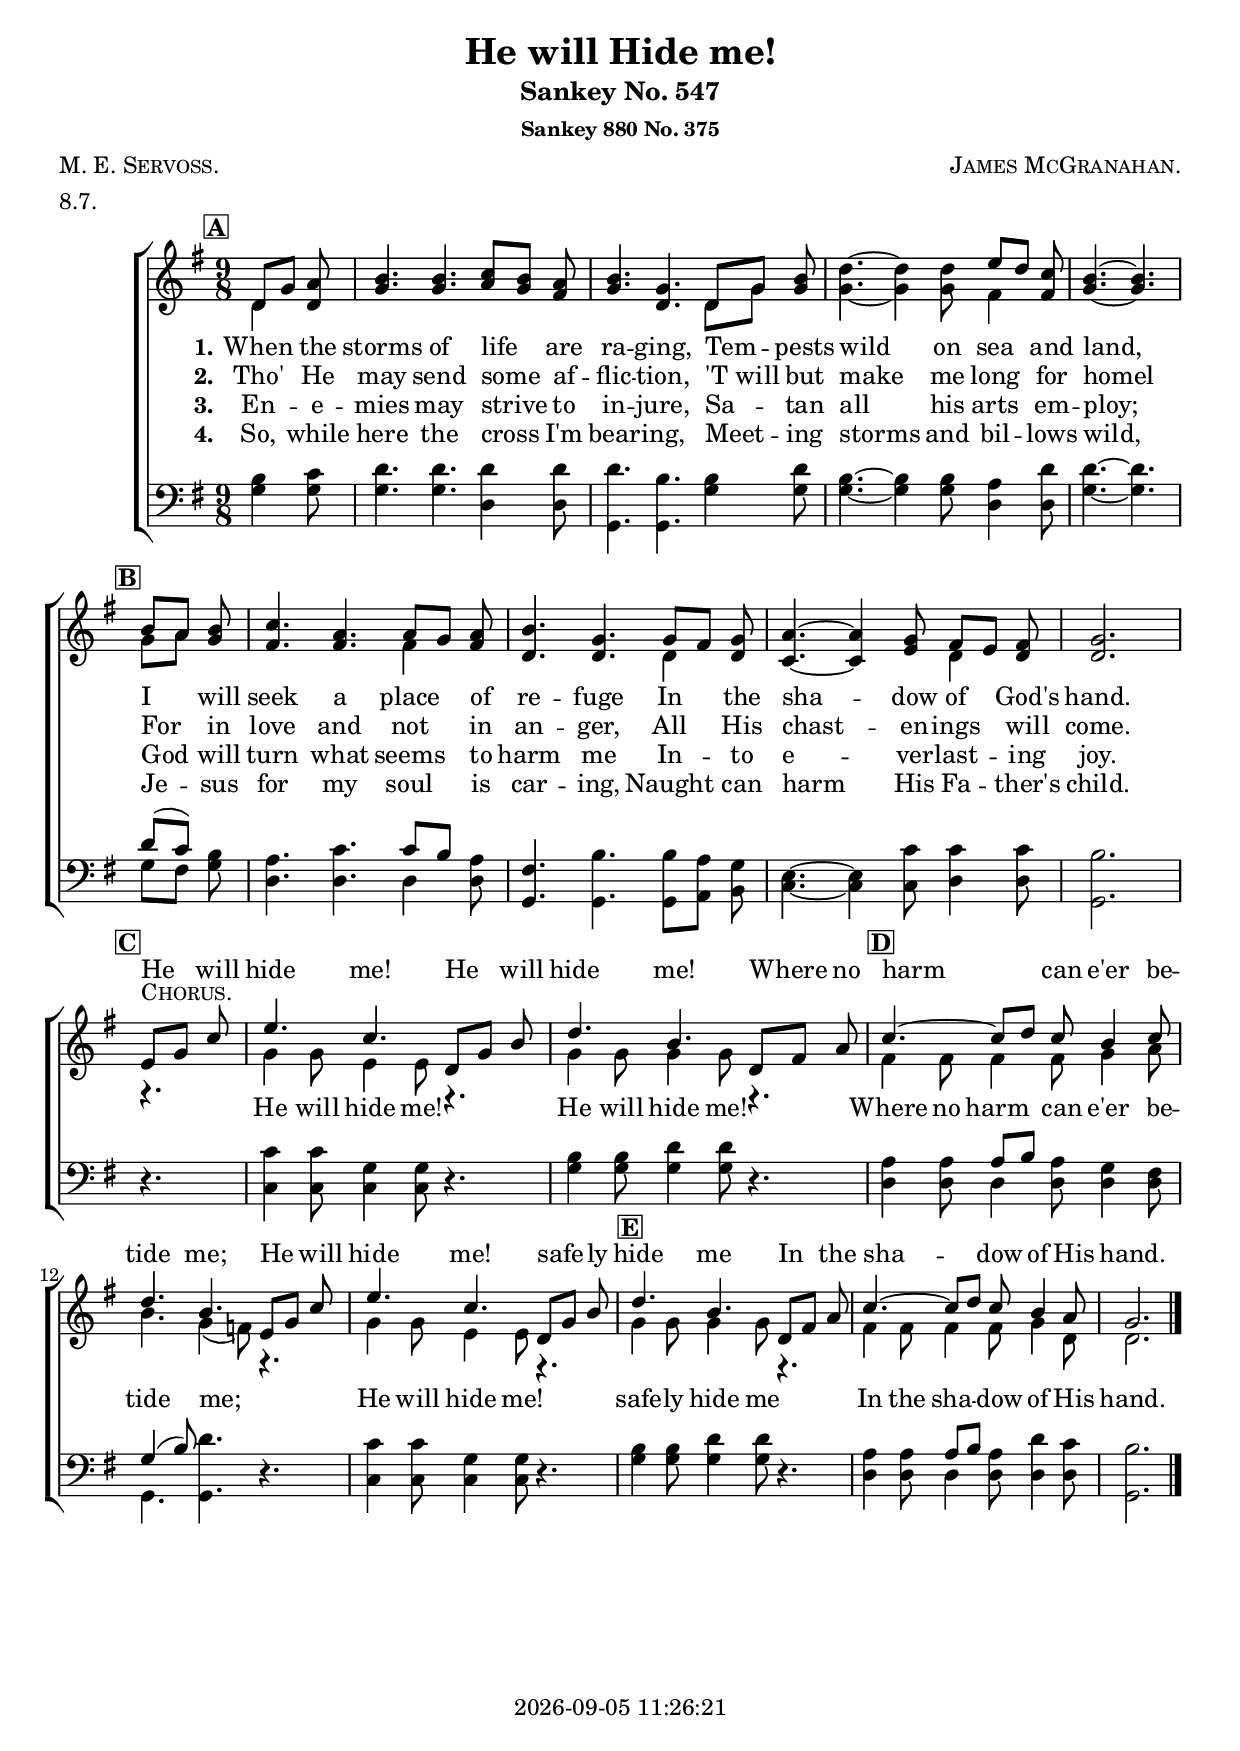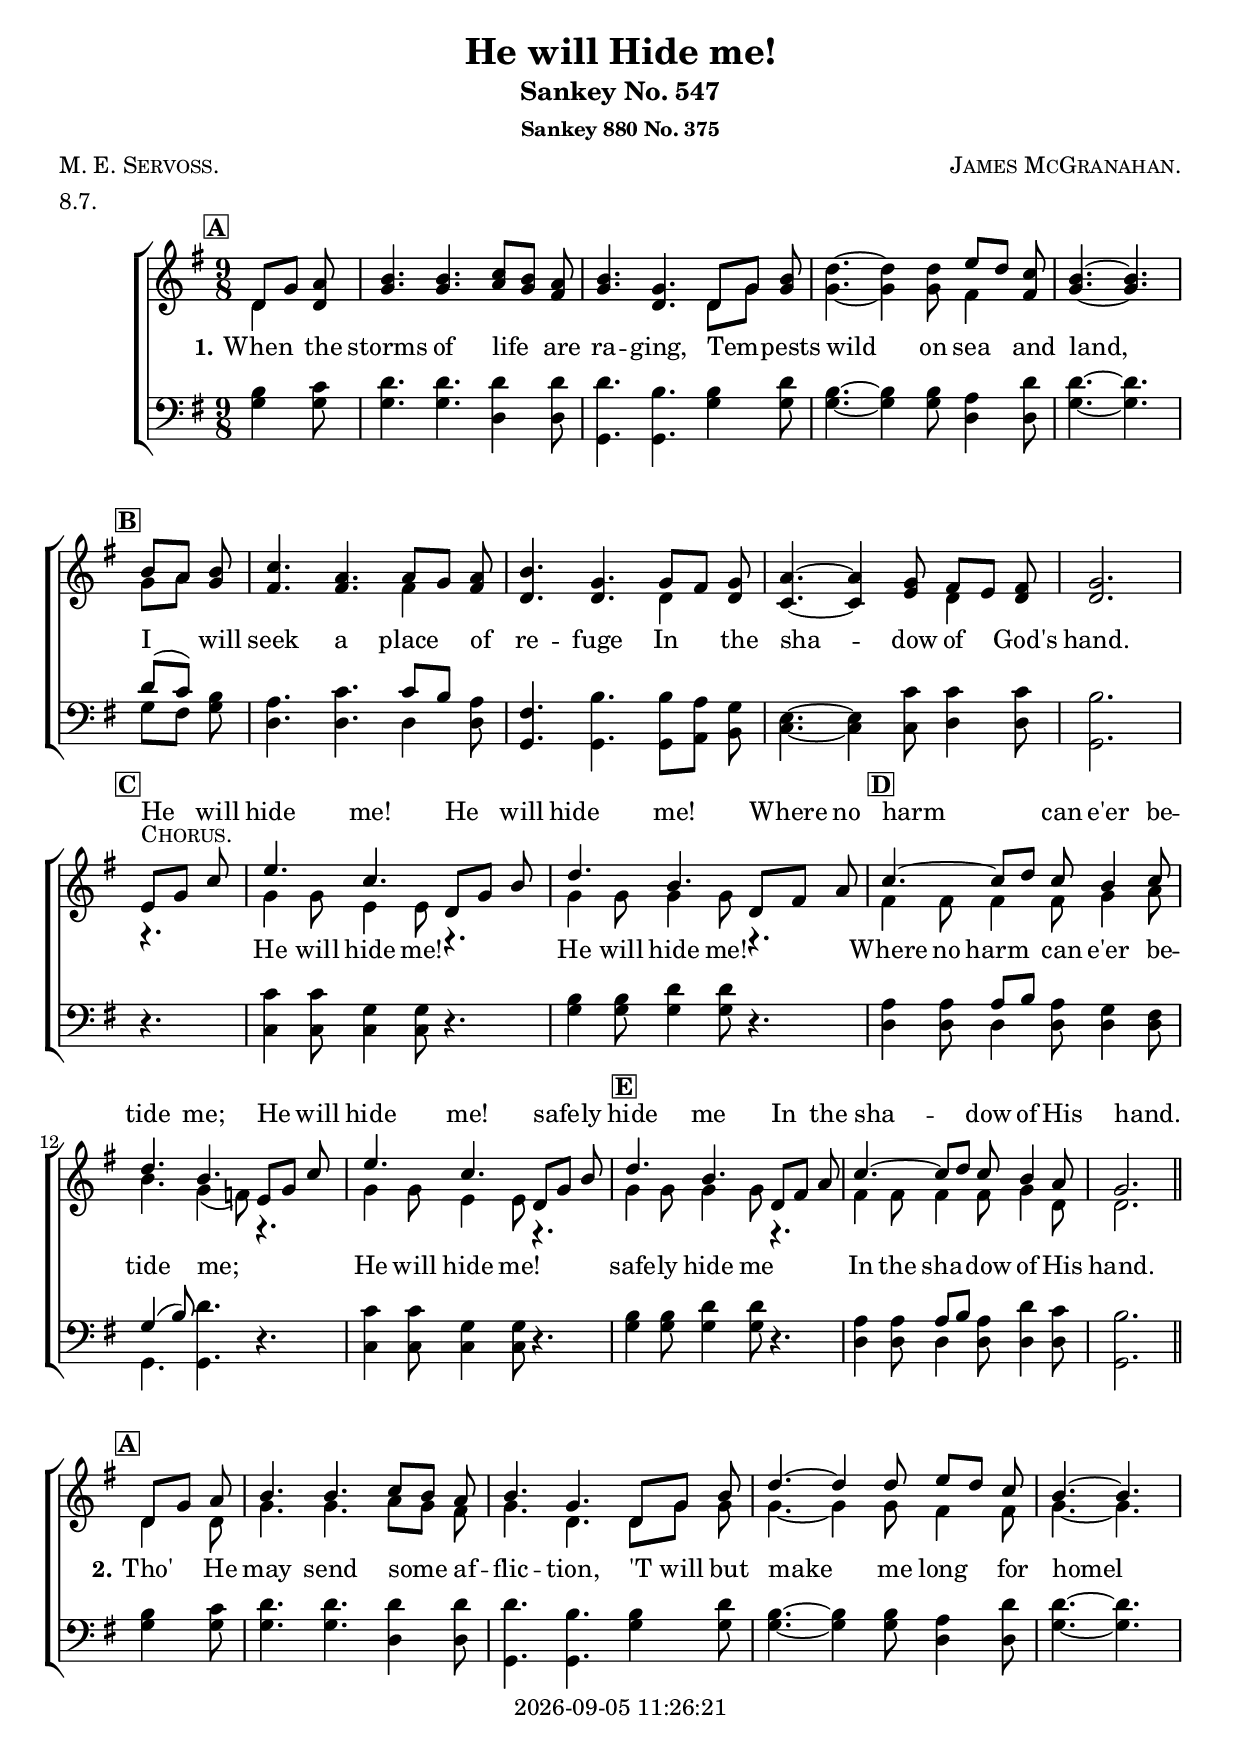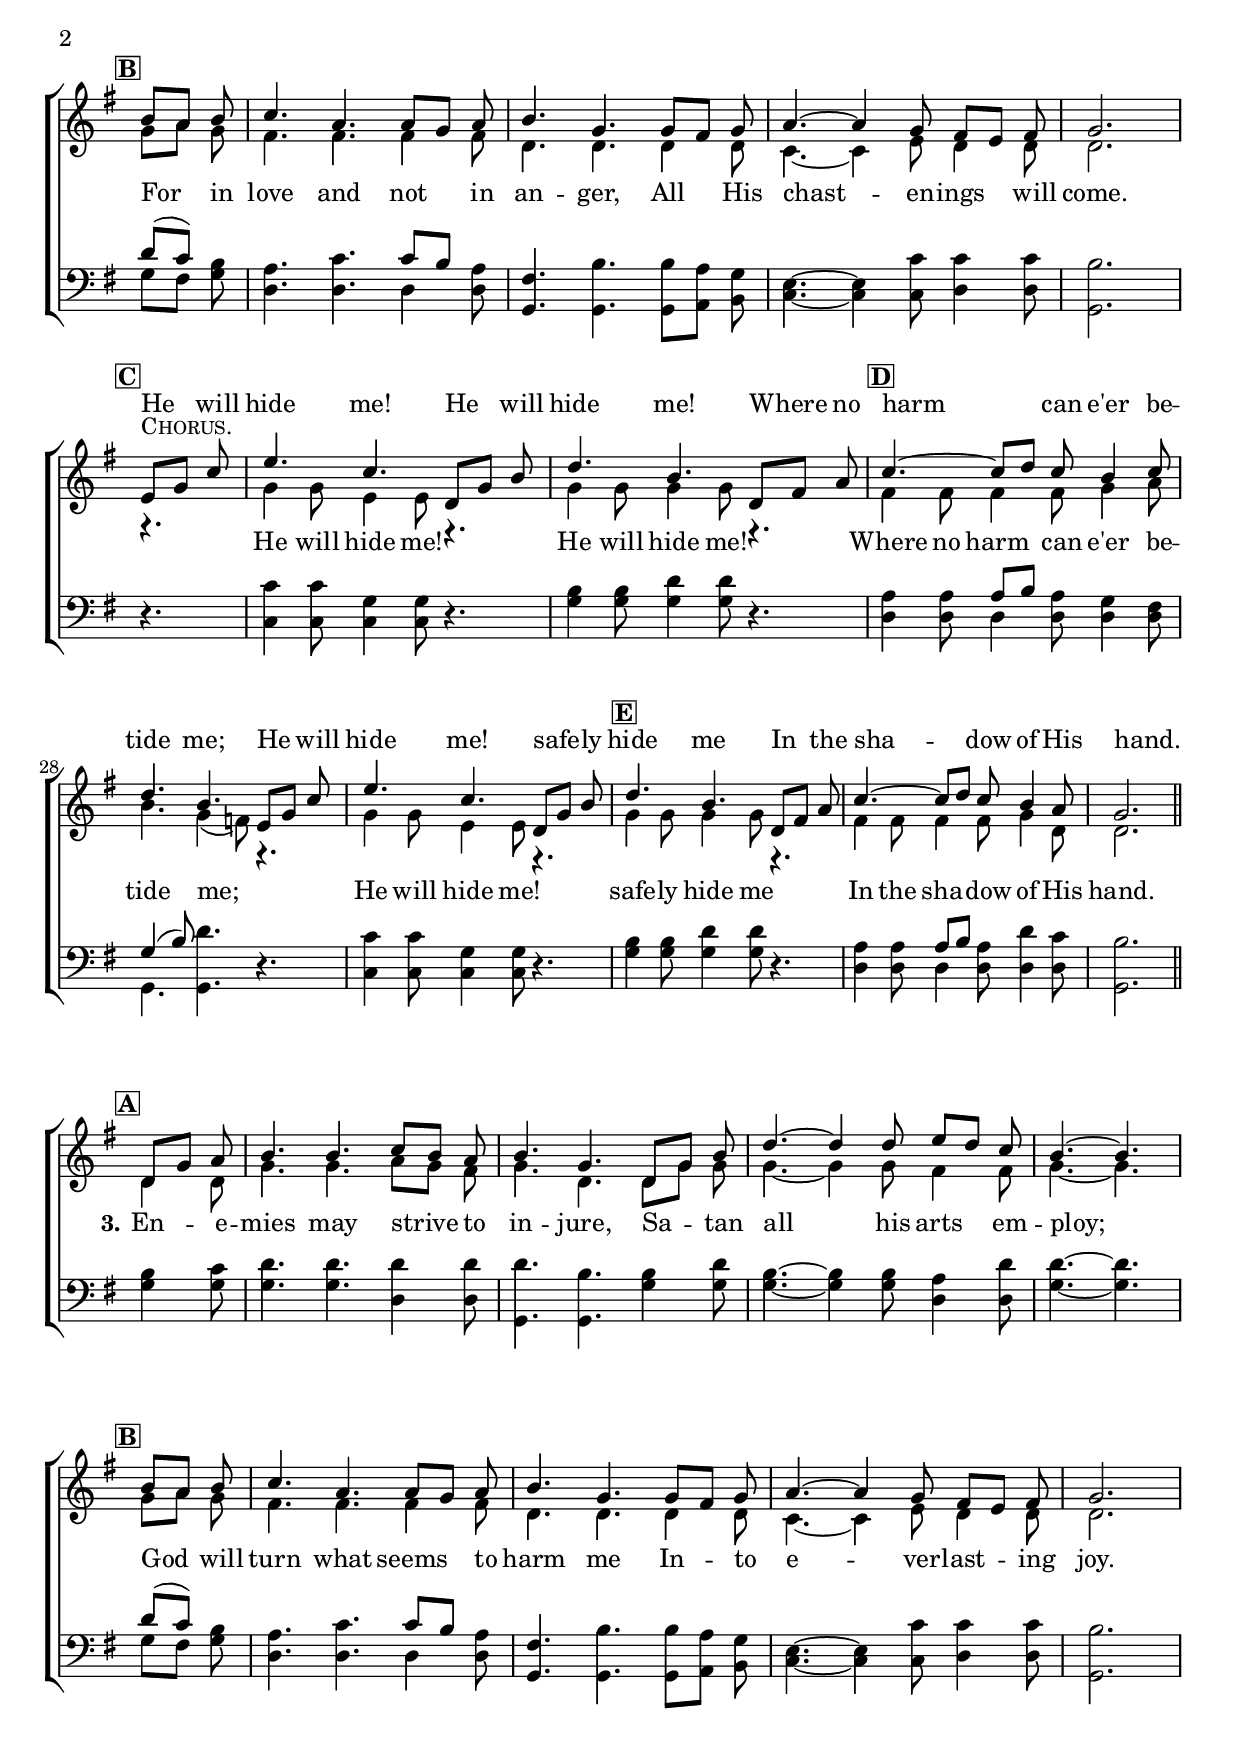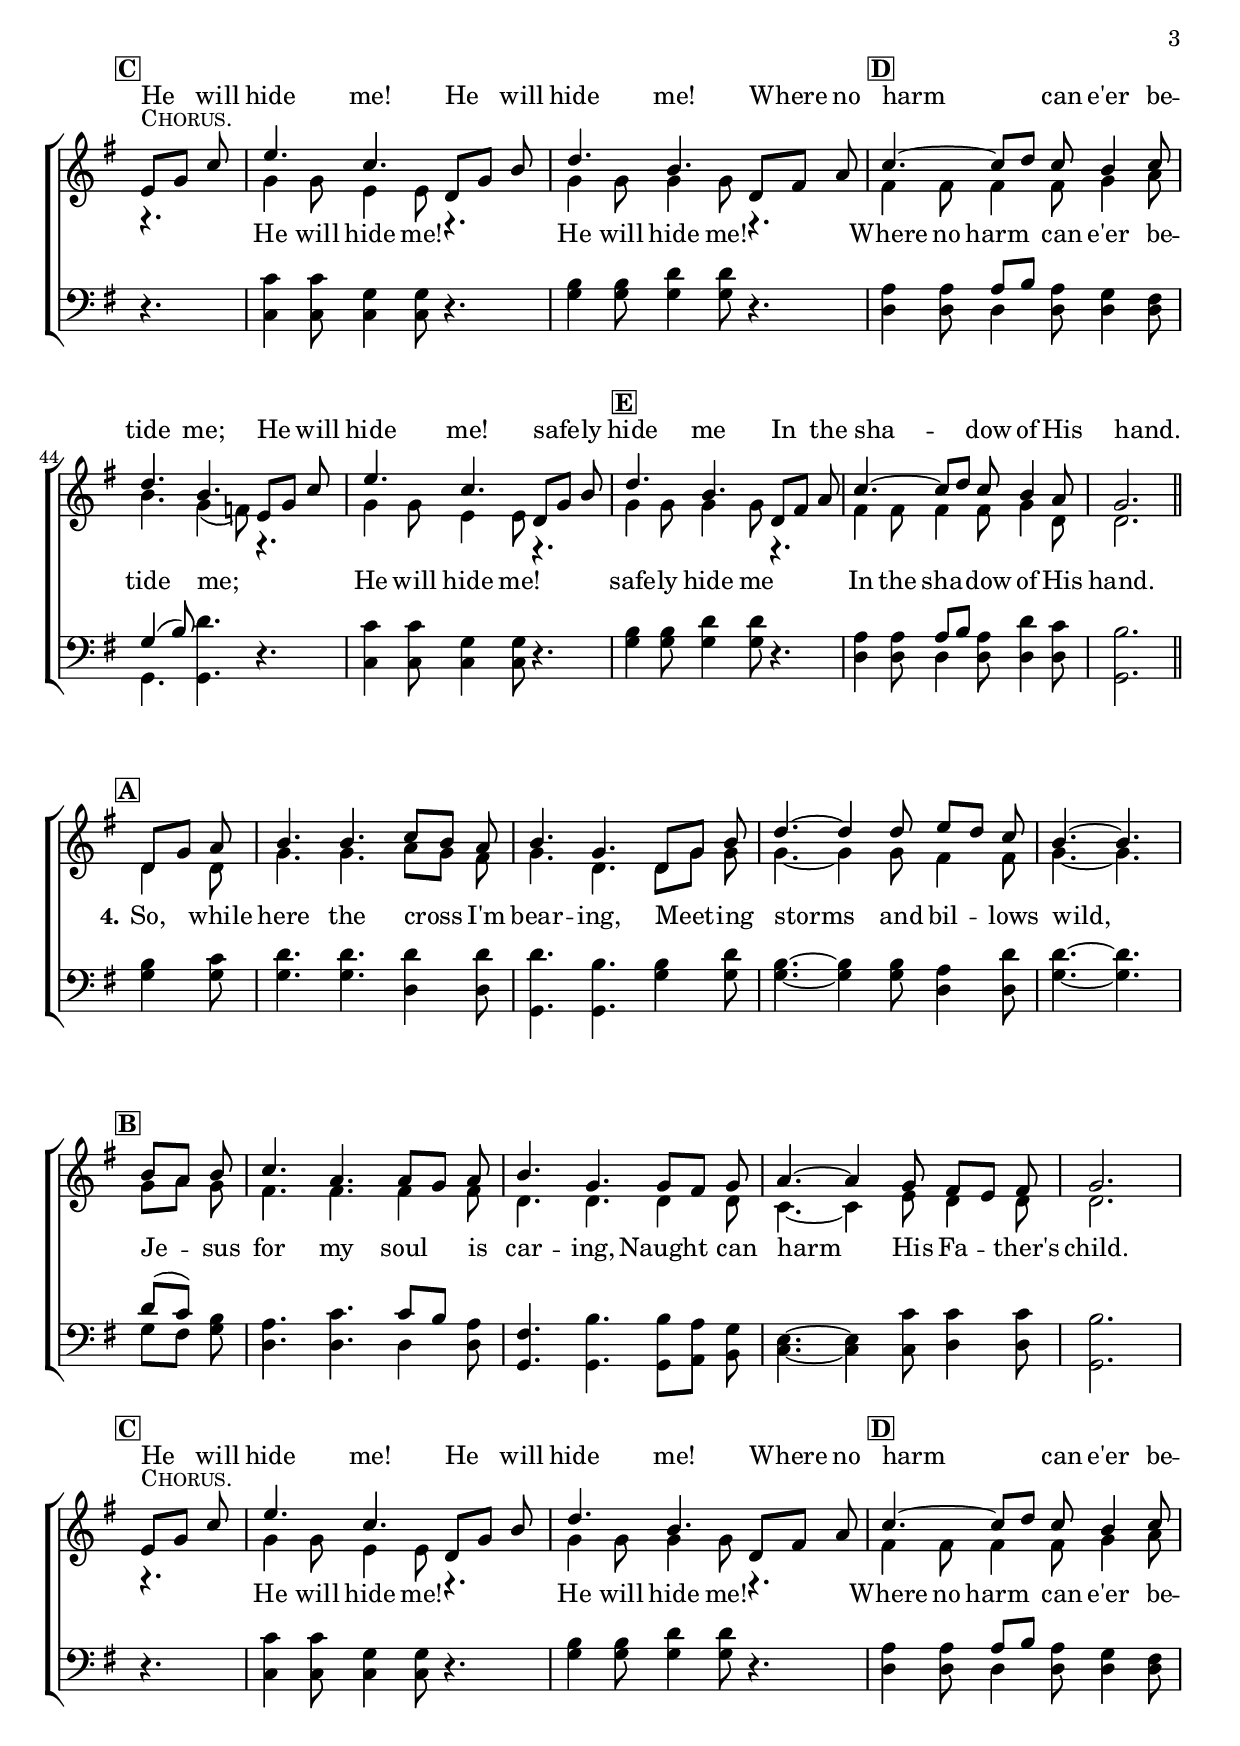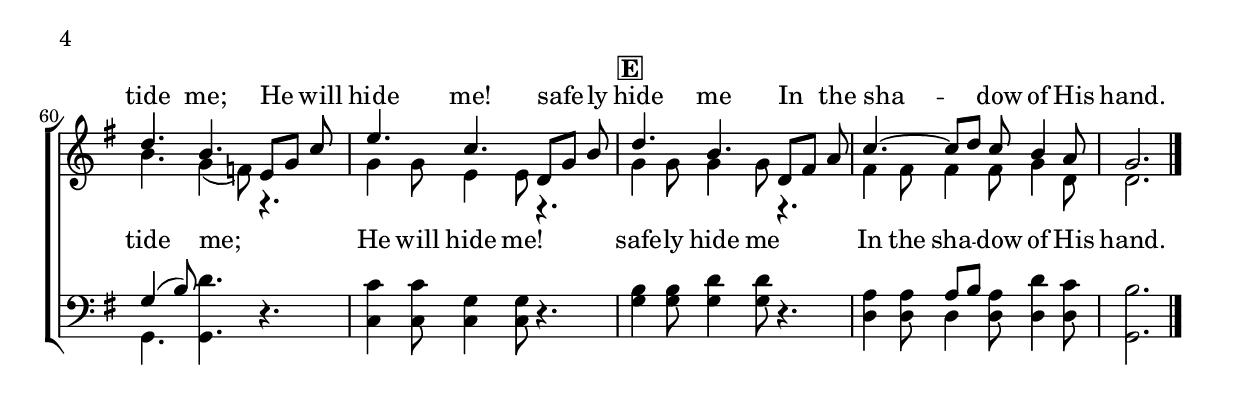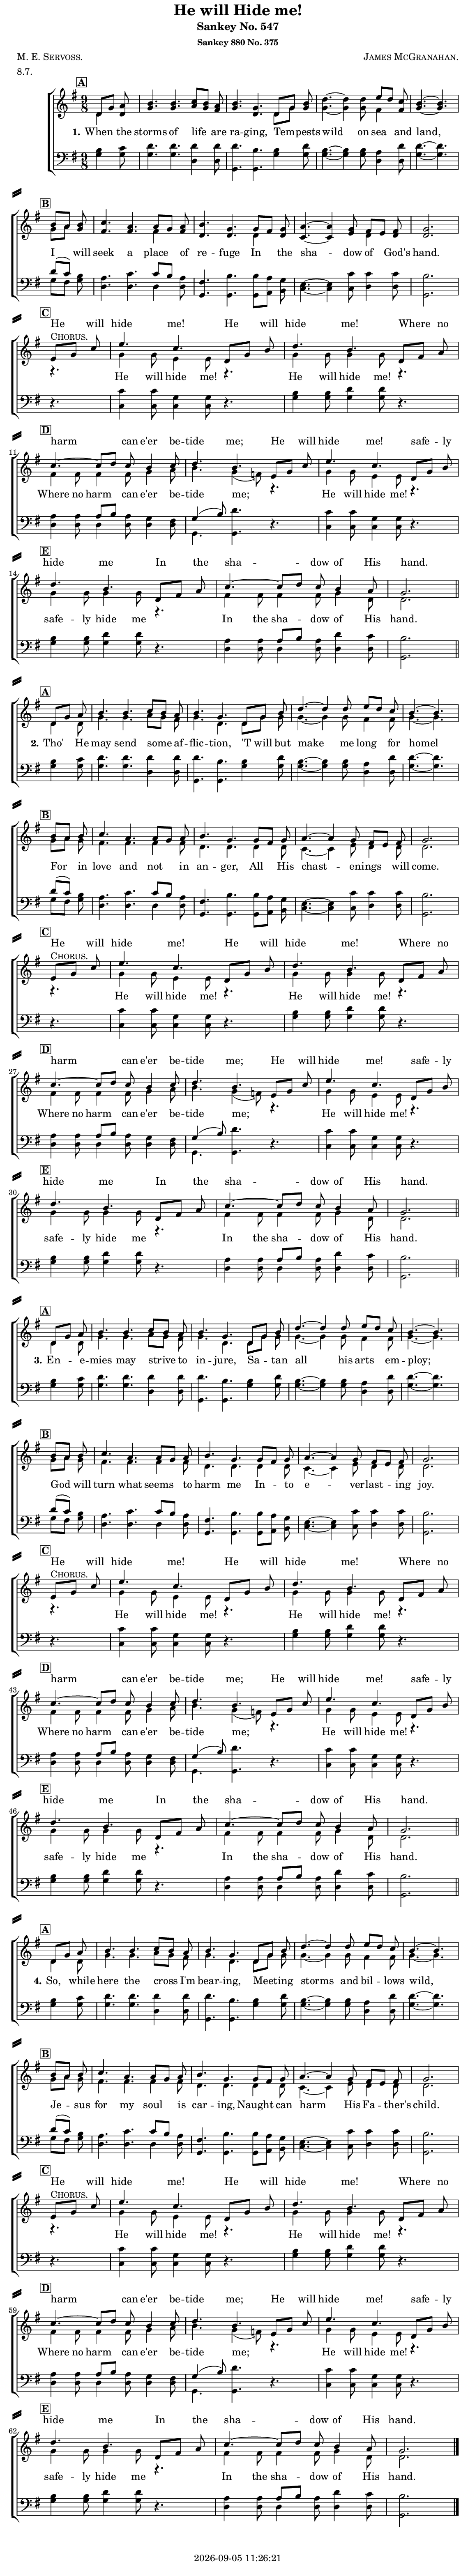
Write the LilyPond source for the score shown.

\version "2.22.1"

\include "articulate.ly"

today = #(strftime "%Y-%m-%d %H:%M:%S" (localtime (current-time)))

\header {
% centered at top
%  dedication  = "dedication"
  title       = "He will Hide me!"
  subtitle    = "Sankey No. 547"
  subsubtitle = "Sankey 880 No. 375"
%  instrument  = "instrument"
  
% arrangement of following lines:
%
%  poet    composer
%  meter   arranger
%  piece       opus

  composer    = \markup\smallCaps "James McGranahan."
%  arranger    = "arranger"
%  opus        = "opus"

  poet        = \markup\smallCaps "M. E. Servoss."
  meter       = \markup\smallCaps "8.7."
%  piece       = \markup\smallCaps "piece"

% centered at bottom
% tagline     = "tagline" % default lilypond version
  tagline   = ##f
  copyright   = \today
}

% #(set-global-staff-size 16)

global = {
  \key g \major
  \time 9/8
  \partial 4.
}

RehearsalTrack = {
% \set Score.currentBarNumber = #5
  \textMark \markup { \box \bold "A" } s4.*12
  \textMark \markup { \box \bold "B" } s4.*12
  \textMark \markup { \box \bold "C" } s4.*7
  \textMark \markup { \box \bold "D" } s4.*9
  \textMark \markup { \box \bold "E" } s4.*8
}

TempoTrack = {
  \set Score.tempoHideNote = ##t
  \tempo 4=120
}

nl = { \bar "||" \break }

apart = { \partCombineApart     }
auto  = { \partCombineAutomatic }

soprano = \relative {
  \autoBeamOff
  d'8[g] a | b4. 4. c8[b] a | b4. g d8[g] b | d4.~4 8 e[d] c | b4.~4. \bar "|" \break
  b8[a] b | c4. a4. 8[g] a | b4. g g8[fis] g | a4.~4 g8 fis[e] fis | g2. \bar "|" \break
  e8^\markup\smallCaps Chorus. [g] c | e4. c d,8[g] b | d4. b d,8[fis] a |
  c4.~8[d] c b4 c8 | d4. b e,8[g] c | e4. c d,8[g] b |
  d4. b d,8[fis] a | c4.~8[d] c b4 a8 | g2.
}

alto = \relative {
  \autoBeamOff
  d'4 8 | g4. 4. a8[g] fis | g4. d d8[g] g | g4.~4 8 fis4 8 | g4.~g
  g8[a] g | fis4. 4. 4 8 |d4. 4. 4 8 | c4.~4 e8 d4 8 | 2.
  \apart r4. | g4 8 e4 8 r4. | g4 8 4 8 r4. |
  fis4 8 4 8 g4 a8 | b4. g4(f8) r4. | g4 8 e4 8 r4. |
  g4 8 4 8 r4. |fis4 8 4 8 g4 d8 | 2.
}

tenor = \relative {
  \autoBeamOff
  b4 c8 | d4. 4. 4 8 | 4. b b4 d8 | b4.~4 8 a4 d8 | 4.~4.
  d8(c) b | a4. c c8[b] a | fis4. b b8[a] g | e4.~4 c'8 4 8 | b2.
  r4. | c4 8 g4 8 r4. | b4 8 d4 8 r4. |
  a4 8 8[b] a g4 fis8 | g4(b8) d4. r | c4 8 g4 8 r4. |
  b4 8 d4 8 r4. | a4 8 8[b] a d4 c8 | b2.
}

bass = \relative {
  \autoBeamOff
  g4 8 | 4. 4. d4 8 | g,4. g g'4 8 | 4.~4 8 d4 8 | g4.~4.
  g8[fis] g | d4. 4. 4 8 | g,4. 4. 8[a] b | c4.~4 8 d4 8 | g,2.
  r4. | c4 8 4 8 r4. | g'4 8 4 8 r4. |
  d4 8 4 8 4 8 | g,4. g r | c4 8 4 8 r4. |
  g'4 8 4 8 r4. | d4 8 4 8 4 8 | g,2.
}

nom  = {   \set ignoreMelismata = ##t }
yesm = { \unset ignoreMelismata       }

chorus = \lyricmode {
  He will hide me! He will hide me!
  Where no harm can e'er be -- tide me;
  He will hide me! safe -- ly hide me
  In the sha -- dow of His hand.
}

chorusSop = \lyricmode {
  _ _ _ _ _ _ _ _ _ _
  _ _ _ _ _ _ _ _ _ _
  _ _ _ _ _ _ _ _ _ _
  \chorus
}

verses = 4

wordsOne = \lyricmode {
  \set stanza = "1."
  When the storms of life are ra -- ging,
  Tem -- pests wild on sea and land,
  I will seek a place of re -- fuge
  In the sha -- dow of God's hand.
}
  
wordsTwo = \lyricmode {
  \set stanza = "2."
  Tho' He may send some af -- flic -- tion,
  "'T will" but make me long for homel
  For in love and not in an -- ger,
  All His chast -- en -- ings will come.
}
  
wordsThree = \lyricmode {
  \set stanza = "3."
  En -- e -- mies may strive to in -- jure,
  Sa -- tan all his arts em -- ploy;
  God will turn what seems to harm me
  In -- to e -- ver -- last -- ing joy.
}
  
wordsFour = \lyricmode {
  \set stanza = "4."
  So, while here the cross I'm bear -- ing,
  Meet -- ing storms and bil -- lows wild,
  Je -- sus for my soul is car -- ing,
  Naught can harm His Fa -- ther's child.
}
  
wordsMidi = \lyricmode {
  \set stanza = "1."
  When the storms of life are ra -- ging,
  Tem -- pests wild on sea and land,
  I will seek a place of re -- fuge
  In the sha -- dow of God's hand.
  He will hide me! He will hide me!
  Where no harm can e'er be -- tide me;
  He will hide me! safe -- ly hide me
  In the sha -- dow of His hand.

  \set stanza = "2."
  Tho' He may send some af -- flic -- tion,
  "'T will" but make me long for homel
  For in love and not in an -- ger,
  All His chast -- en -- ings will come.
  He will hide me! He will hide me!
  Where no harm can e'er be -- tide me;
  He will hide me! safe -- ly hide me
  In the sha -- dow of His hand.

  \set stanza = "3."
  En -- e -- mies may strive to in -- jure,
  Sa -- tan all his arts em -- ploy;
  God will turn what seems to harm me
  In -- to e -- ver -- last -- ing joy.
  He will hide me! He will hide me!
  Where no harm can e'er be -- tide me;
  He will hide me! safe -- ly hide me
  In the sha -- dow of His hand.

  \set stanza = "4."
  So, while here the cross I'm bear -- ing,
  Meet -- ing storms and bil -- lows wild,
  Je -- sus for my soul is car -- ing,
  Naught can harm His Fa -- ther's child.
  He will hide me! He will hide me!
  Where no harm can e'er be -- tide me;
  He will hide me! safe -- ly hide me
  In the sha -- dow of His hand.
}

\book {
  \bookOutputSuffix "midi"
  \score {
%    \articulate
        \new ChoirStaff <<
                                % Soprano staff
          \new Staff = soprano
          <<
            \new Voice { \repeat unfold \verses \TempoTrack     }
            \new Voice { \global \repeat unfold \verses \soprano \bar "|." }
          >>
                                % Alto staff
          \new Staff = alto
          <<
            \new Voice { \global \repeat unfold \verses { \alto \nl } \bar "|." }
            \addlyrics \wordsMidi
          >>
                                % Tenor staff
          \new Staff = tenor
          <<
            \clef "treble_8"
            \new Voice { \global \repeat unfold \verses \tenor }
          >>
                                % Bass staff
          \new Staff = bass
          <<
            \clef "bass"
            \new Voice { \global \repeat unfold \verses \bass }
          >>
        >>
    \midi {}
  }
}

\book {
  \bookOutputSuffix "midi-sop"
  \score {
%    \articulate
        \new ChoirStaff <<
                                % Soprano staff
          \new Staff = soprano
          <<
            \new Voice { \repeat unfold \verses \TempoTrack     }
            \new Voice { \global \repeat unfold \verses \soprano \bar "|." }
            \addlyrics \wordsMidi
          >>
                                % Alto staff
          \new Staff = alto
          <<
            \new Voice { \global \repeat unfold \verses { \alto \nl } \bar "|." }
          >>
                                % Tenor staff
          \new Staff = tenor
          <<
            \clef "treble_8"
            \new Voice { \global \repeat unfold \verses \tenor }
          >>
                                % Bass staff
          \new Staff = bass
          <<
            \clef "bass"
            \new Voice { \global \repeat unfold \verses \bass }
          >>
        >>
    \midi {}
  }
}

\book {
  \bookOutputSuffix "repeat"
  \score {
        \new ChoirStaff <<
                                  % Joint soprano/alto staff
          \new Staff = women \with { printPartCombineTexts = ##f }
          <<
            \new Voice \RehearsalTrack
            \new Voice \TempoTrack
            \new NullVoice = "alignerS" \soprano
            \new NullVoice = "aligner" \alto
            \new Voice \partCombine #'(2 . 88) { \global \soprano \bar "|." } { \global \alto }
            \new Lyrics \lyricsto "aligner" { \wordsOne \chorus }
            \new Lyrics \lyricsto "aligner"   \wordsTwo
            \new Lyrics \lyricsto "aligner"   \wordsThree
            \new Lyrics \lyricsto "aligner"   \wordsFour
          >>
          \new Lyrics \with {alignAboveContext = women} \lyricsto alignerS \chorusSop
                                  % Joint tenor/bass staff
          \new Staff = men \with { printPartCombineTexts = ##f }
          <<
            \clef "bass"
            \new Voice \partCombine #'(2 . 88) { \global \tenor } { \global \bass }
            \new NullVoice = alignerT { \tenor }
          >>
        >>
    \layout {
      indent = 1.5\cm
      \pointAndClickOff
      \context {
        \Staff \RemoveAllEmptyStaves
      }
    }
  }
}

singlescore = {
        \new ChoirStaff <<
                                  % Joint soprano/alto staff
          \new Staff = women \with { printPartCombineTexts = ##f }
          <<
            \new Voice { \repeat unfold \verses \RehearsalTrack }
            \new Voice { \repeat unfold \verses \TempoTrack }
            \new NullVoice = "alignerS" { \repeat unfold \verses \soprano }
            \new NullVoice = "aligner"  { \repeat unfold \verses \alto }
            \new Voice \partCombine #'(2 . 88) { \global \repeat unfold \verses \soprano \bar "|." }
                                    { \global \repeat unfold \verses { \alto \nl } \bar "|." }
            \new Lyrics \lyricsto "aligner" { \wordsOne   \chorus
                                              \wordsTwo   \chorus
                                              \wordsThree \chorus
                                              \wordsFour  \chorus
                                            }
          >>
          \new Lyrics \with {alignAboveContext = women} \lyricsto alignerS { \repeat unfold \verses \chorusSop }
                                  % Joint tenor/bass staff
          \new Staff = men \with { printPartCombineTexts = ##f }
          <<
            \clef "bass"
            \new Voice \partCombine #'(2 . 88) { \global \repeat unfold \verses \tenor }
                                    { \global \repeat unfold \verses \bass }
            \new NullVoice = alignerT { \repeat unfold \verses \tenor }
          >>
        >>
}

\book {
  \bookOutputSuffix "single"
  \score {
    \singlescore
    \layout {
      indent = 1.5\cm
      \pointAndClickOff
      \context {
        \Staff \RemoveAllEmptyStaves
      }
    }
  }
}

\book {
  \bookOutputSuffix "singlepage"
  \paper {
    top-margin = 0
    left-margin = 7
    right-margin = 1
    paper-width = 190\mm
    page-breaking = #ly:one-page-breaking
    system-system-spacing.basic-distance = #15
    system-separator-markup = \slashSeparator
  }
  \score {
    \singlescore
    \layout {
      indent = 1.5\cm
      \pointAndClickOff
      \context {
        \Staff \RemoveAllEmptyStaves
      }
    }
  }
}
